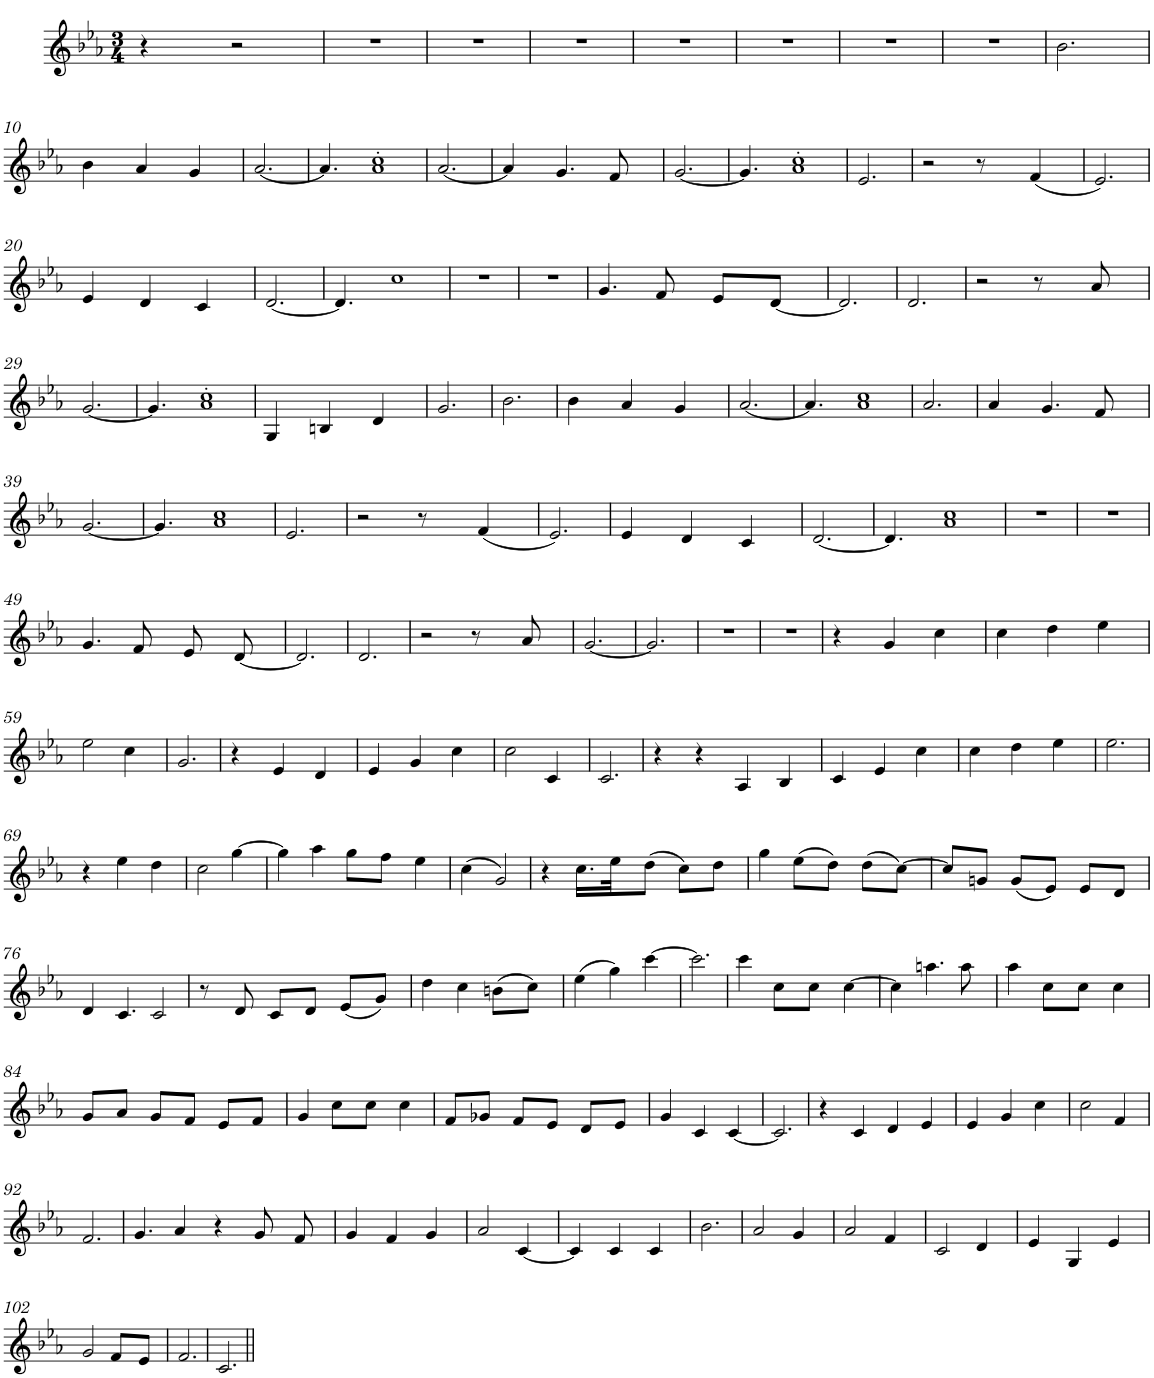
**kern
*part1
*staff1
*I"Voice
*I'V
*clefG2
*k[b-e-a-]
*M3/4
=1
4r
2r
=2
2.r
=3
2.r
=4
2.r
=5
2.r
=6
2.r
=7
2.r
=8
2.r
=9
2.b-\
!!LO:LB:g=z
=10
4b-\
4a-/
4g/
=11
[<2.a-/
=12
4.a-/]
[4.a- [4.cc
=13
[<2.a-/
8%5a-]' 8%5cc]'
=14
4a-/]
4.g/
8f/
=15
[<2.g/
=16
4.g/]
[4.a- [4.cc
=17
2.e-/
8%5a-]' 8%5cc]'
=18
2r
8r
(<[8f/
=19
2.e-/)
8f/]
!!LO:LB:g=z
=20
4e-/
4d/
4c/
=21
[<2.d/
=22
4.d/]
[4.cc
=23
2.r
8%5cc]
=24
2.r
=25
4.g/
8f/
8e-/L
[<8d/J
=26
2.d/]
=27
2.d/
=28
2r
8r
8a-/
!!LO:LB:g=z
=29
[<2.g/
=30
4.g/]
[4.a- [4.cc
=31
4G/
8%5a-]' 8%5cc]'
4Bn/
4d/
=32
2.g/
=33
2.b-\
=34
4b-\
4a-/
4g/
=35
[<2.a-/
=36
4.a-/]
[4.a- [4.cc
=37
2.a-/
8%5a-] 8%5cc]
=38
4a-/
4.g/
8f/
!!LO:LB:g=z
=39
[<2.g/
=40
4.g/]
[4.a- [4.cc
=41
2.e-/
8%5a-] 8%5cc]
=42
2r
8r
(<[8f/
=43
2.e-/)
8f/]
=44
4e-/
4d/
4c/
=45
[<2.d/
=46
4.d/]
[4.a- [4.cc
=47
2.r
8%5a-] 8%5cc]
=48
2.r
!!LO:LB:g=z
=49
4.g/
8f/
8e-/
[<8d/
=50
2.d/]
=51
2.d/
=52
2r
8r
8a-/
=53
[<2.g/
=54
2.g/]
=55
2.r
=56
2.r
=57
4r
4g/
4cc\
=58
4cc\
4dd\
4ee-\
!!LO:LB:g=z
=59
2ee-\
4cc\
=60
2.g/
=61
4r
4e-/
4d/
=62
4e-/
4g/
4cc\
=63
2cc\
4c/
=64
2.c/
=65
4r
4r
4A-/
4B-/
=66
4c/
4e-/
4cc\
=67
4cc\
4dd\
4ee-\
=68
2.ee-\
!!LO:LB:g=z
=69
4r
4ee-\
4dd\
=70
2cc\
[>4gg\
=71
4gg\]
4aa-\
8gg\L
8ff\J
4ee-\
=72
(>4cc\
2g/)
=73
4r
16.cc\LL
32ee-\JK
(>8dd\J
8cc\L)
8dd\J
=74
4gg\
(>8ee-\L
8dd\J)
(>8dd\L
[>8cc\J)
=75
8cc/L]
8gn/J
(<8g/L
8e-/J)
8e-/L
8d/J
!!LO:LB:g=z
=76
4d/
4.c/
[8c/
=77
8r
4.c/]
8d/
8c/L
8d/J
(<8e-/L
8g/J)
=78
4dd\
4cc\
(>8bn\L
8cc\J)
=79
(>4ee-\
4gg\)
[>4ccc\
=80
2.ccc\]
=81
4ccc\
8cc\L
8cc\J
[>4cc\
=82
4cc\]
4.aan\
8aa\
=83
4aa-\
8cc\L
8cc\J
4cc\
!!LO:LB:g=z
=84
8g/L
8a-/J
8g/L
8f/J
8e-/L
8f/J
=85
4g/
8cc\L
8cc\J
4cc\
=86
8f/L
8g-X/J
8f/L
8e-/J
8d/L
8e-/J
=87
4g/
4c/
[<4c/
=88
2.c/]
=89
4r
4c/
4d/
4e-/
=90
4e-/
4g/
4cc\
=91
2cc\
4f/
!!LO:LB:g=z
=92
2.f/
=93
4.g/
4a-/
8r
8ryy
8g/
8f/
=94
4g/
8r
4f/
4g/
=95
2a-/
[<4c/
=96
4c/]
4c/
4c/
=97
2.b-\
=98
2a-/
4g/
=99
2a-/
4f/
=100
2c/
4d/
=101
4e-/
4G/
4e-/
!!LO:LB:g=z
=102
2g/
8f/L
8e-/J
=103
2.f/
=104
2.c/
=||
*-
